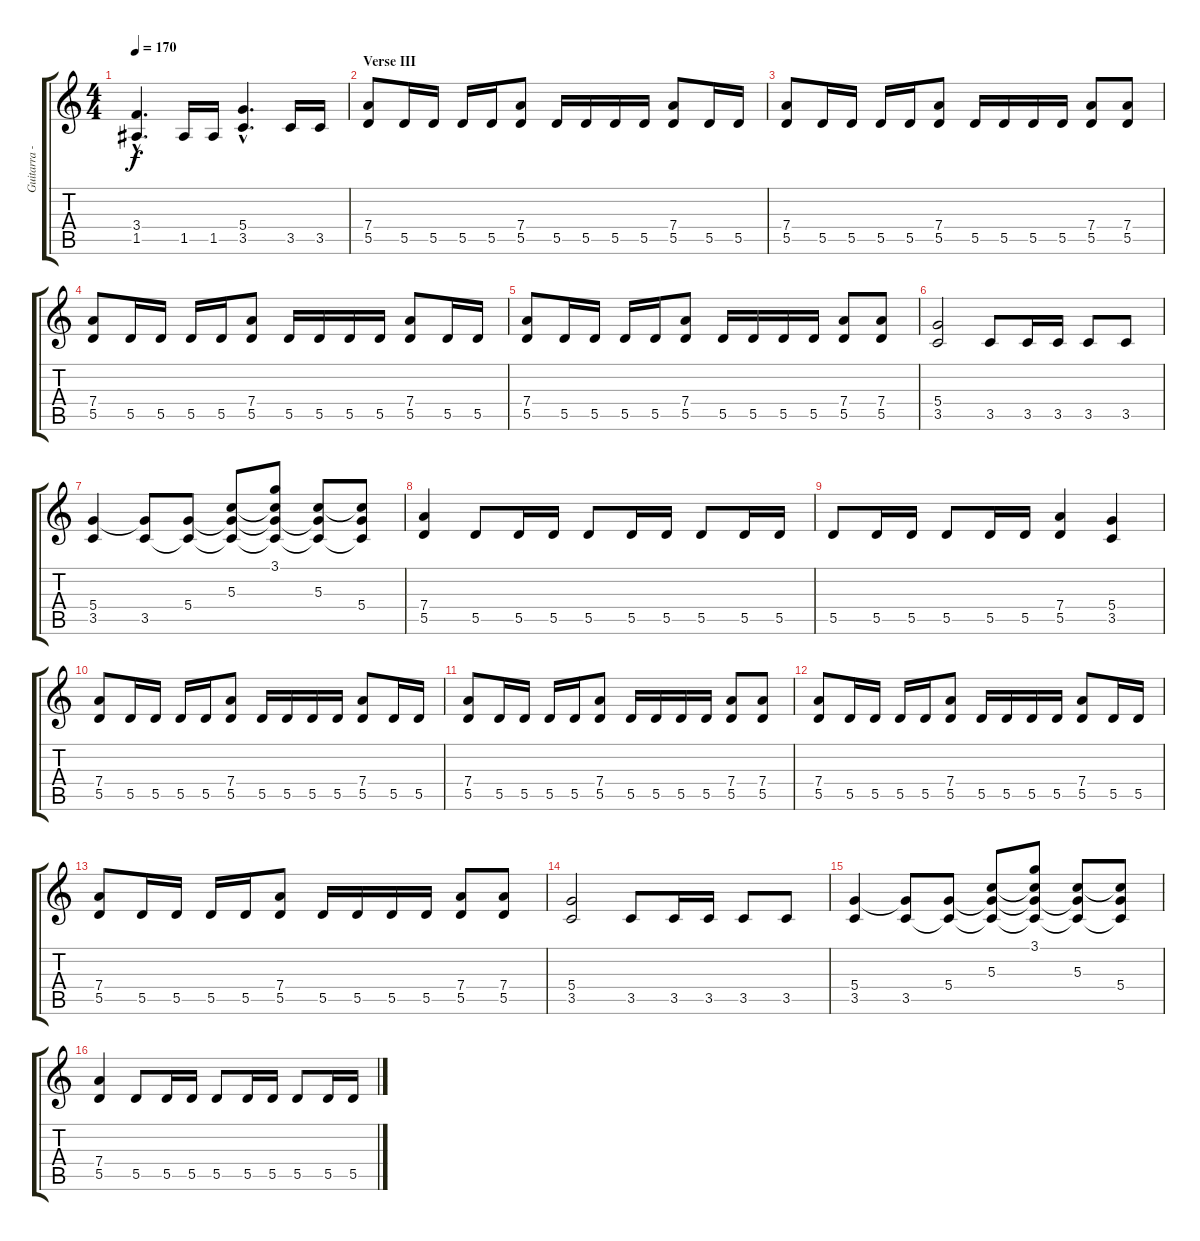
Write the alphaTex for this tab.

\track ("Guitarra - Guitar" "Guitarra -") {instrument distortionguitar}
\staff {score tabs}
\tuning (E4 B3 G3 D3 A2 E2) {hide}
\ts (4 4)
\tempo 170
\clef g2
\ks c
(3.4{hac} 1.5{hac}).4{d dy f} 1.5.16 1.5.16 (5.4{hac} 3.5{hac}).4{d} 3.5.16 3.5.16 |
\section ("" "Verse III")
(7.4 5.5).8 5.5.16 5.5.16 5.5.16 5.5.16 (7.4 5.5).8 5.5.16 5.5.16 5.5.16 5.5.16 (7.4 5.5).8 5.5.16 5.5.16 |
(7.4 5.5).8 5.5.16 5.5.16 5.5.16 5.5.16 (7.4 5.5).8 5.5.16 5.5.16 5.5.16 5.5.16 (7.4 5.5).8 (7.4 5.5).8 |
(7.4 5.5).8 5.5.16 5.5.16 5.5.16 5.5.16 (7.4 5.5).8 5.5.16 5.5.16 5.5.16 5.5.16 (7.4 5.5).8 5.5.16 5.5.16 |
(7.4 5.5).8 5.5.16 5.5.16 5.5.16 5.5.16 (7.4 5.5).8 5.5.16 5.5.16 5.5.16 5.5.16 (7.4 5.5).8 (7.4 5.5).8 |
(5.4 3.5).2 3.5.8 3.5.16 3.5.16 3.5.8 3.5.8 |
(5.4 3.5).4 (5.4{t} 3.5).8 (5.4 3.5{t}).8 (5.3 5.4{t} 3.5{t}).8 (3.1 5.3{t} 5.4{t} 3.5{t}).8 (5.3 5.4{t} 3.5{t}).8 (5.3{t} 5.4 3.5{t}).8 |
(7.4 5.5).4 5.5.8 5.5.16 5.5.16 5.5.8 5.5.16 5.5.16 5.5.8 5.5.16 5.5.16 |
5.5.8 5.5.16 5.5.16 5.5.8 5.5.16 5.5.16 (7.4 5.5).4 (5.4 3.5).4 |
(7.4 5.5).8 5.5.16 5.5.16 5.5.16 5.5.16 (7.4 5.5).8 5.5.16 5.5.16 5.5.16 5.5.16 (7.4 5.5).8 5.5.16 5.5.16 |
(7.4 5.5).8 5.5.16 5.5.16 5.5.16 5.5.16 (7.4 5.5).8 5.5.16 5.5.16 5.5.16 5.5.16 (7.4 5.5).8 (7.4 5.5).8 |
(7.4 5.5).8 5.5.16 5.5.16 5.5.16 5.5.16 (7.4 5.5).8 5.5.16 5.5.16 5.5.16 5.5.16 (7.4 5.5).8 5.5.16 5.5.16 |
(7.4 5.5).8 5.5.16 5.5.16 5.5.16 5.5.16 (7.4 5.5).8 5.5.16 5.5.16 5.5.16 5.5.16 (7.4 5.5).8 (7.4 5.5).8 |
(5.4 3.5).2 3.5.8 3.5.16 3.5.16 3.5.8 3.5.8 |
(5.4 3.5).4 (5.4{t} 3.5).8 (5.4 3.5{t}).8 (5.3 5.4{t} 3.5{t}).8 (3.1 5.3{t} 5.4{t} 3.5{t}).8 (5.3 5.4{t} 3.5{t}).8 (5.3{t} 5.4 3.5{t}).8 |
(7.4 5.5).4 5.5.8 5.5.16 5.5.16 5.5.8 5.5.16 5.5.16 5.5.8 5.5.16 5.5.16
